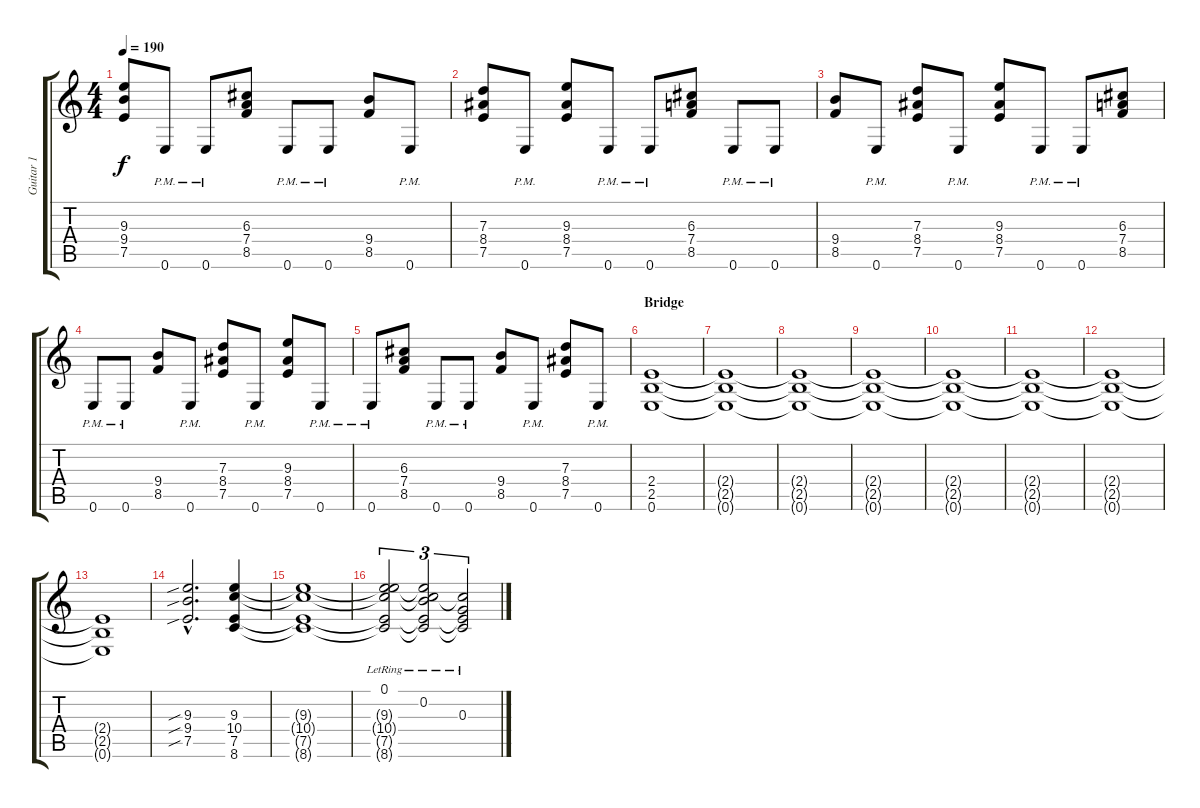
\track ("Guitar 1" "Guitar 1") {instrument overdrivenguitar}
\staff {score tabs}
\tuning (E4 B3 G3 D3 A2 E2) {hide}
\ts (4 4)
\tempo 190
\clef g2
\ks c
(9.3 9.4 7.5).8{dy f} 0.6{pm}.8 0.6{pm}.8 (6.3 7.4 8.5).8 0.6{pm}.8 0.6{pm}.8 (9.4 8.5).8 0.6{pm}.8 |
(7.3 8.4 7.5).8 0.6{pm}.8 (9.3 8.4 7.5).8 0.6{pm}.8 0.6{pm}.8 (6.3 7.4 8.5).8 0.6{pm}.8 0.6{pm}.8 |
(9.4 8.5).8 0.6{pm}.8 (7.3 8.4 7.5).8 0.6{pm}.8 (9.3 8.4 7.5).8 0.6{pm}.8 0.6{pm}.8 (6.3 7.4 8.5).8 |
0.6{pm}.8 0.6{pm}.8 (9.4 8.5).8 0.6{pm}.8 (7.3 8.4 7.5).8 0.6{pm}.8 (9.3 8.4 7.5).8 0.6{pm}.8 |
0.6{pm}.8 (6.3 7.4 8.5).8 0.6{pm}.8 0.6{pm}.8 (9.4 8.5).8 0.6{pm}.8 (7.3 8.4 7.5).8 0.6{pm}.8 |
\section ("" "Bridge")
(2.4 2.5 0.6).1 |
(2.4{t} 2.5{t} 0.6{t}).1 |
(2.4{t} 2.5{t} 0.6{t}).1 |
(2.4{t} 2.5{t} 0.6{t}).1 |
(2.4{t} 2.5{t} 0.6{t}).1 |
(2.4{t} 2.5{t} 0.6{t}).1 |
(2.4{t} 2.5{t} 0.6{t}).1 |
(2.4{t} 2.5{t} 0.6{t}).1 |
(9.3{sib hac} 9.4{sib hac} 7.5{sib hac}).2{d} (9.3 10.4 7.5 8.6).4 |
(9.3{t} 10.4{t} 7.5{t} 8.6{t}).1 |
(0.1{lr} 9.3{t} 10.4{t} 7.5{t} 8.6{t}).2{tu (3 2)} (0.2{lr} 9.3{t} 10.4{t} 7.5{t} 8.6{t}).2{tu (3 2)} (0.3{lr} 10.4{t} 7.5{t} 8.6{t}).2{tu (3 2)}
